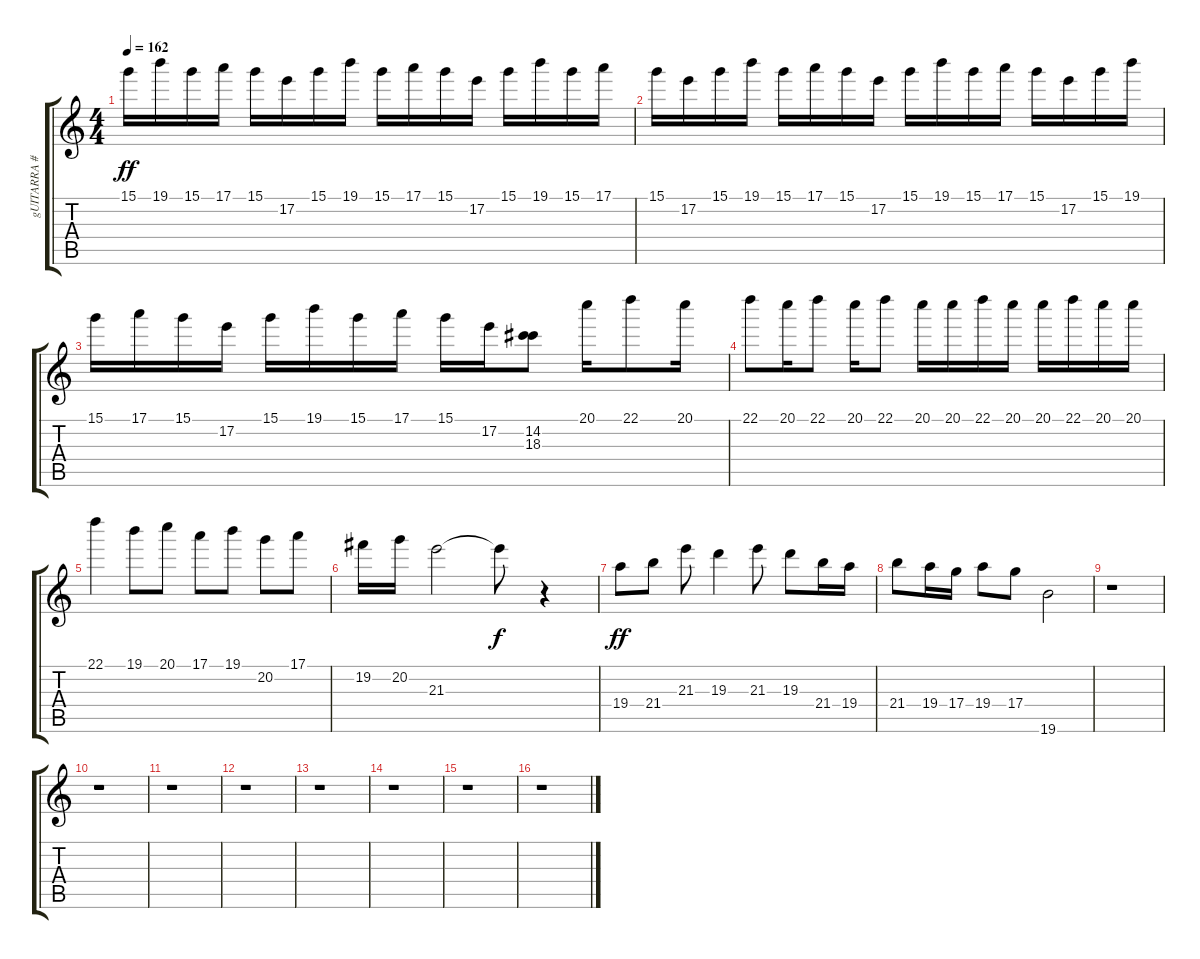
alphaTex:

\track ("gUITARRA #2 bIS" "gUITARRA #") {instrument overdrivenguitar}
\staff {score tabs}
\tuning (E4 B3 G3 D3 A2 E2) {hide}
\ts (4 4)
\tempo 162
\clef g2
\ks c
15.1.16{dy ff} 19.1.16 15.1.16 17.1.16 15.1.16 17.2.16 15.1.16 19.1.16 15.1.16 17.1.16 15.1.16 17.2.16 15.1.16 19.1.16 15.1.16 17.1.16 |
15.1.16 17.2.16 15.1.16 19.1.16 15.1.16 17.1.16 15.1.16 17.2.16 15.1.16 19.1.16 15.1.16 17.1.16 15.1.16 17.2.16 15.1.16 19.1.16 |
15.1.16 17.1.16 15.1.16 17.2.16 15.1.16 19.1.16 15.1.16 17.1.16 15.1.16 17.2.16 (14.2 18.3).8 20.1.16 22.1.8 20.1.16 |
22.1.8 20.1.16 22.1.8 20.1.16 22.1.8 20.1.16 20.1.16 22.1.16 20.1.16 20.1.16 22.1.16 20.1.16 20.1.16 |
22.1.4 19.1.8 20.1.8 17.1.8 19.1.8 20.2.8 17.1.8 |
19.2.16 20.2.16 21.3.2 21.3{t}.8{dy f} r.4 |
19.4.8{dy ff} 21.4.8 21.3.8 19.3.4 21.3.8 19.3.8 21.4.16 19.4.16 |
21.4.8 19.4.16 17.4.16 19.4.8 17.4.8 19.6.2 |
r.1 |
r.1 |
r.1 |
r.1 |
r.1 |
r.1 |
r.1 |
r.1
